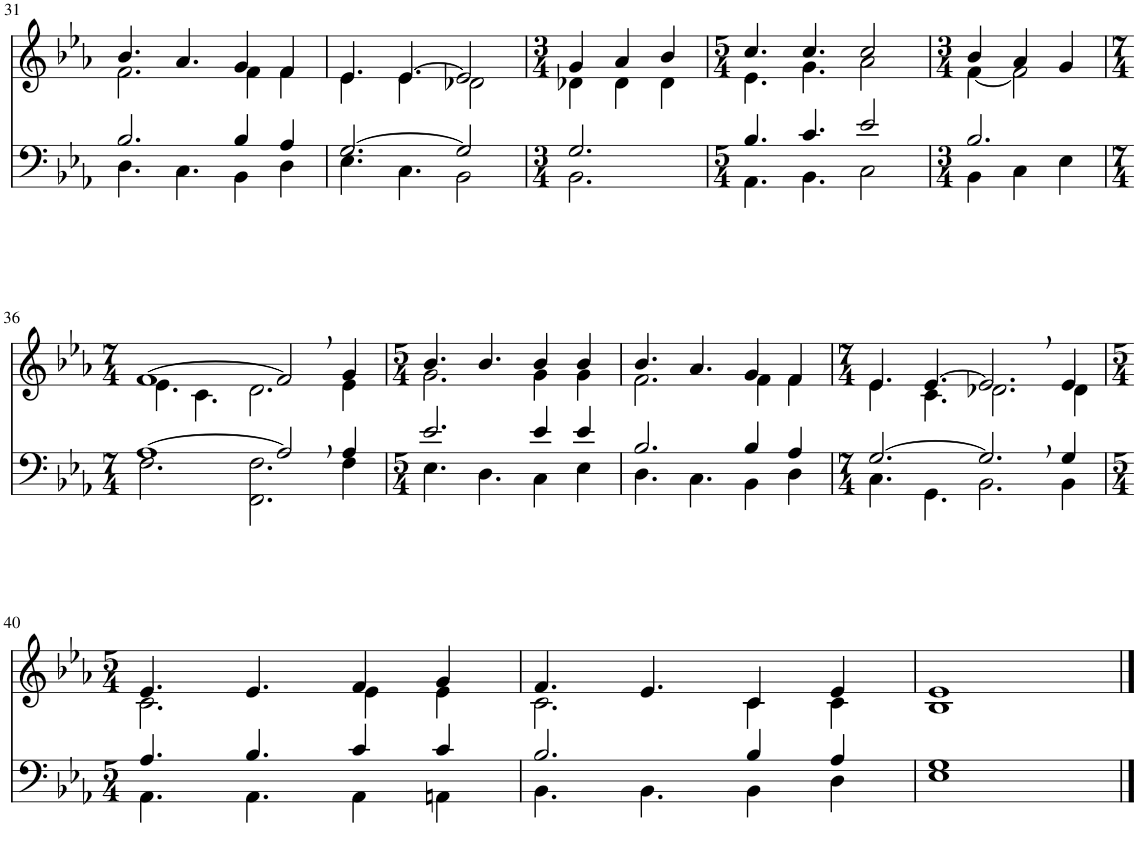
**kern	**kern
*part2	*part1
*staff2	*staff1
*I"Posaune	*I"Piano
*	*I'Pno
!!LO:PB:g=z
*clefF4	*clefG2
*k[b-e-a-]	*k[b-e-a-]
*M5/4	*M5/4
=31	=31
*^	*^
2.B-/	4.D\	4.b-/	2.f\
.	4.C\	4.a-/	.
4B-/	4BB-\	4g/	4f\
4A-/	4D\	4f/	4f\
=32	=32	=32	=32
[2.G/	4.E-\	4.e-/	4.e-\
.	4.C\	[4.e-/	4.e-\
2G/]	2BB-\	2e-/]	2d-X\
=33	=33	=33	=33
*M3/4	*	*M3/4	*
2.G/	2.BB-\	4g/	4d-X\
.	.	4a-/	4d-\
.	.	4b-/	4d-\
=34	=34	=34	=34
*M5/4	*	*M5/4	*
4.B-/	4.AA-\	4.cc/	4.e-\
4.c/	4.BB-\	4.cc/	4.g\
2e-/	2C\	2cc/	2a-\
=35	=35	=35	=35
*M3/4	*	*M3/4	*
2.B-/	4BB-\	4b-/	[4f\
.	4C\	4a-/	2f\]
.	4E-\	4g/	.
!!LO:LB:g=z	!!
=36	=36	=36	=36
*M7/4	*	*M7/4	*
[1A-	2.F\	[1f	4.e-\
.	.	.	4.c\
.	2.FF\ 2.F\	.	2.d\
2A-,/]	.	2f,/]	.
4A-/	4F\	4g/	4e-\
=37	=37	=37	=37
*M5/4	*	*M5/4	*
2.e-/	4.E-\	4.b-/	2.g\
.	4.D\	4.b-/	.
4e-/	4C\	4b-/	4g\
4e-/	4E-\	4b-/	4g\
=38	=38	=38	=38
2.B-/	4.D\	4.b-/	2.f\
.	4.C\	4.a-/	.
4B-/	4BB-\	4g/	4f\
4A-/	4D\	4f/	4f\
=39	=39	=39	=39
*M7/4	*	*M7/4	*
[2.G/	4.C\	4.e-/	4.e-\
.	4.GG\	[4.e-/	4.c\
2.G,/]	2.BB-\	2.e-,/]	2.d-X\
4G/	4BB-\	4e-/	4d-\
!!LO:LB:g=z	!!
=40	=40	=40	=40
*M5/4	*	*M5/4	*
4.A-/	4.AA-\	4.e-/	2.c\
4.B-/	4.AA-\	4.e-/	.
4c/	4AA-\	4f/	4e-\
4c/	4AAn\	4g/	4e-\
=41	=41	=41	=41
2.B-/	4.BB-\	4.f/	2.c\
.	4.BB-\	4.e-/	.
4B-/	4BB-\	4c/	4c\
4A-/	4D\	4e-/	4c\
=42	=42	=42	=42
1G	1E-	1e-	1B-
*v	*v	*	*
*	*v	*v
==	==
*-	*-
